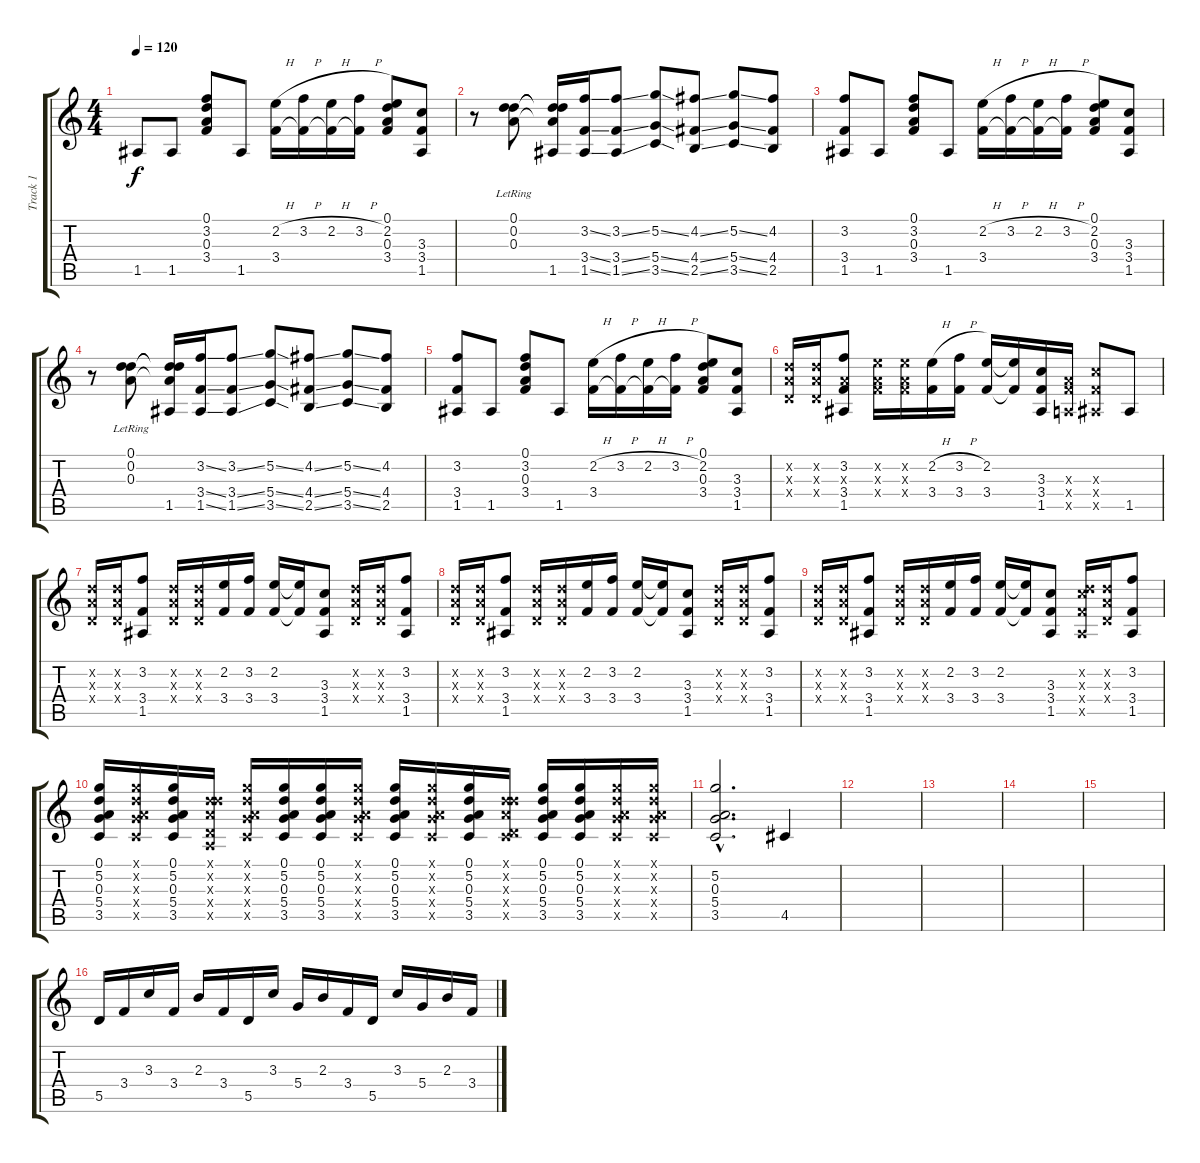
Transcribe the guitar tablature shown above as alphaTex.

\track ("Track 1" "Track 1") {instrument overdrivenguitar}
\staff {score tabs}
\tuning (D4 D4 A3 D3 A2 D2) {hide}
\ts (4 4)
\tempo 120
\clef g2
\ks c
1.5.8{dy f} 1.5.8 (0.1 3.2 0.3 3.4).8 1.5.8 (2.2{h} 3.4).16 (3.2{h} 3.4{t}).16 (2.2{h} 3.4{t}).16 (3.2{h} 3.4{t}).16 (0.1 2.2 0.3 3.4).8 (3.3 3.4 1.5).8 |
r.8 (0.1{lr} 0.2{lr} 0.3{lr}).8 (0.1{t} 0.2{t} 0.3{t} 1.5).16 (3.2{ss} 3.4{ss} 1.5{ss}).16 (3.2{ss} 3.4{ss} 1.5{ss}).8 (5.2{ss} 5.4{ss} 3.5{ss}).8 (4.2{ss} 4.4{ss} 2.5{ss}).8 (5.2{ss} 5.4{ss} 3.5{ss}).8 (4.2 4.4 2.5).8 |
(3.2 3.4 1.5).8 1.5.8 (0.1 3.2 0.3 3.4).8 1.5.8 (2.2{h} 3.4).16 (3.2{h} 3.4{t}).16 (2.2{h} 3.4{t}).16 (3.2{h} 3.4{t}).16 (0.1 2.2 0.3 3.4).8 (3.3 3.4 1.5).8 |
r.8 (0.1{lr} 0.2{lr} 0.3{lr}).8 (0.1{t} 0.2{t} 0.3{t} 1.5).16 (3.2{ss} 3.4{ss} 1.5{ss}).16 (3.2{ss} 3.4{ss} 1.5{ss}).8 (5.2{ss} 5.4{ss} 3.5{ss}).8 (4.2{ss} 4.4{ss} 2.5{ss}).8 (5.2{ss} 5.4{ss} 3.5{ss}).8 (4.2 4.4 2.5).8 |
(3.2 3.4 1.5).8 1.5.8 (0.1 3.2 0.3 3.4).8 1.5.8 (2.2{h} 3.4).16 (3.2{h} 3.4{t}).16 (2.2{h} 3.4{t}).16 (3.2{h} 3.4{t}).16 (0.1 2.2 0.3 3.4).8 (3.3 3.4 1.5).8 |
(0.2{x} 0.3{x} 0.4{x}).16 (0.2{x} 0.3{x} 0.4{x}).16 (3.2 0.3{x} 3.4 1.5).8 (2.2{x} 0.3{x} 3.4{x}).16 (2.2{x} 0.3{x} 3.4{x}).16 (2.2{h} 3.4).16 (3.2{h} 3.4).16 (2.2 3.4).16 (2.2{t} 3.4{t}).16 (3.3 3.4 1.5).16 (0.3{x} 3.4{x} 0.5{x}).16 (3.3{x} 3.4{x} 1.5{x}).8 1.5.8 |
(0.2{x} 0.3{x} 0.4{x}).16 (0.2{x} 0.3{x} 0.4{x}).16 (3.2 3.4 1.5).8 (0.2{x} 0.3{x} 0.4{x}).16 (0.2{x} 0.3{x} 0.4{x}).16 (2.2 3.4).16 (3.2 3.4).16 (2.2 3.4).16 (2.2{t} 3.4{t}).16 (3.3 3.4 1.5).8 (0.2{x} 0.3{x} 0.4{x}).16 (0.2{x} 0.3{x} 0.4{x}).16 (3.2 3.4 1.5).8 |
(0.2{x} 0.3{x} 0.4{x}).16 (0.2{x} 0.3{x} 0.4{x}).16 (3.2 3.4 1.5).8 (0.2{x} 0.3{x} 0.4{x}).16 (0.2{x} 0.3{x} 0.4{x}).16 (2.2 3.4).16 (3.2 3.4).16 (2.2 3.4).16 (2.2{t} 3.4{t}).16 (3.3 3.4 1.5).8 (0.2{x} 0.3{x} 0.4{x}).16 (0.2{x} 0.3{x} 0.4{x}).16 (3.2 3.4 1.5).8 |
(0.2{x} 0.3{x} 0.4{x}).16 (0.2{x} 0.3{x} 0.4{x}).16 (3.2 3.4 1.5).8 (0.2{x} 0.3{x} 0.4{x}).16 (0.2{x} 0.3{x} 0.4{x}).16 (2.2 3.4).16 (3.2 3.4).16 (2.2 3.4).16 (2.2{t} 3.4{t}).16 (3.3 3.4 1.5).8 (0.2{x} 3.3{x} 3.4{x} 1.5{x}).16 (0.2{x} 0.3{x} 0.4{x}).16 (3.2 3.4 1.5).8 |
(0.1 5.2 0.3 5.4 3.5).16 (0.1{x} 5.2{x} 0.3{x} 5.4{x} 3.5{x}).16 (0.1 5.2 0.3 5.4 3.5).16 (0.1{x} 0.2{x} 0.3{x} 0.4{x} 0.5{x}).16 (0.1{x} 5.2{x} 0.3{x} 5.4{x} 3.5{x}).16 (0.1 5.2 0.3 5.4 3.5).16 (0.1 5.2 0.3 5.4 3.5).16 (0.1{x} 5.2{x} 0.3{x} 5.4{x} 3.5{x}).16 (0.1 5.2 0.3 5.4 3.5).16 (0.1{x} 5.2{x} 0.3{x} 5.4{x} 3.5{x}).16 (0.1 5.2 0.3 5.4 3.5).16 (0.1{x} 0.2{x} 0.3{x} 0.4{x} 3.5{x}).16 (0.1 5.2 0.3 5.4 3.5).16 (0.1 5.2 0.3 5.4 3.5).16 (0.1{x} 5.2{x} 0.3{x} 5.4{x} 3.5{x}).16 (0.1{x} 5.2{x} 0.3{x} 5.4{x} 3.5{x}).16 |
(5.2{hac} 0.3{hac} 5.4{hac} 3.5{hac}).2{d} 4.5.4 |
|
|
|
|
5.5.16 3.4.16 3.3.16 3.4.16 2.3.16 3.4.16 5.5.16 3.3.16 5.4.16 2.3.16 3.4.16 5.5.16 3.3.16 5.4.16 2.3.16 3.4.16
